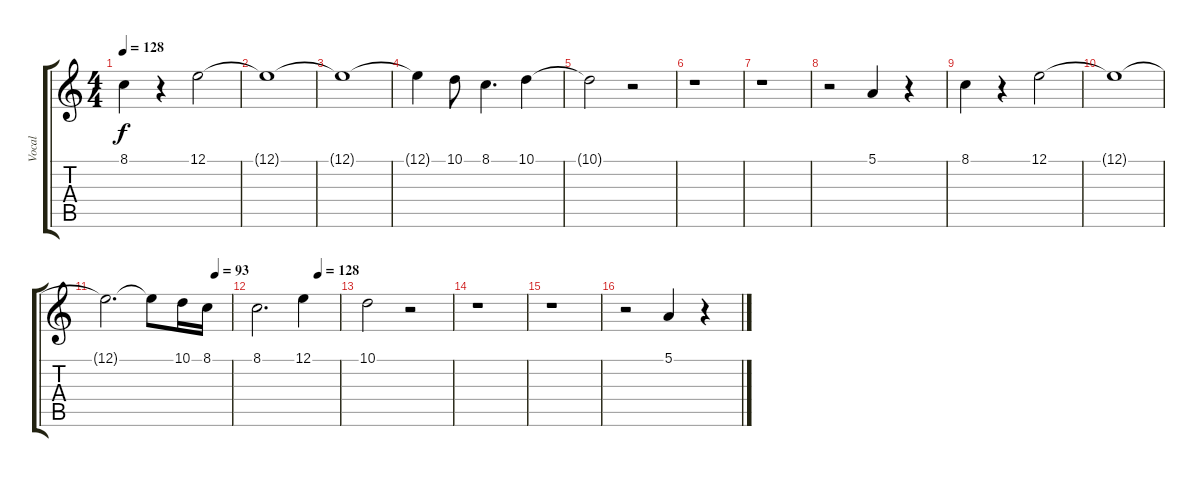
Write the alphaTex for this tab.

\track ("Vocal" "Vocal") {instrument harmonica}
\staff {score tabs}
\tuning (E4 B3 G3 D3 A2 E2) {hide}
\ts (4 4)
\tempo 128
\clef g2
\ks c
8.1.4{dy f} r.4 12.1.2 |
12.1{t}.1 |
12.1{t}.1 |
12.1{t}.4 10.1.8 8.1.4{d} 10.1.4 |
10.1{t}.2 r.2 |
r.1 |
r.1 |
r.2 5.1.4 r.4 |
8.1.4 r.4 12.1.2 |
12.1{t}.1 |
\tempo (93 0.875)
12.1{t}.2{d} 12.1{t}.8 10.1.16 8.1.16 |
\tempo (128 0.75)
8.1.2{d} 12.1.4 |
10.1.2 r.2 |
r.1 |
r.1 |
r.2 5.1.4 r.4
